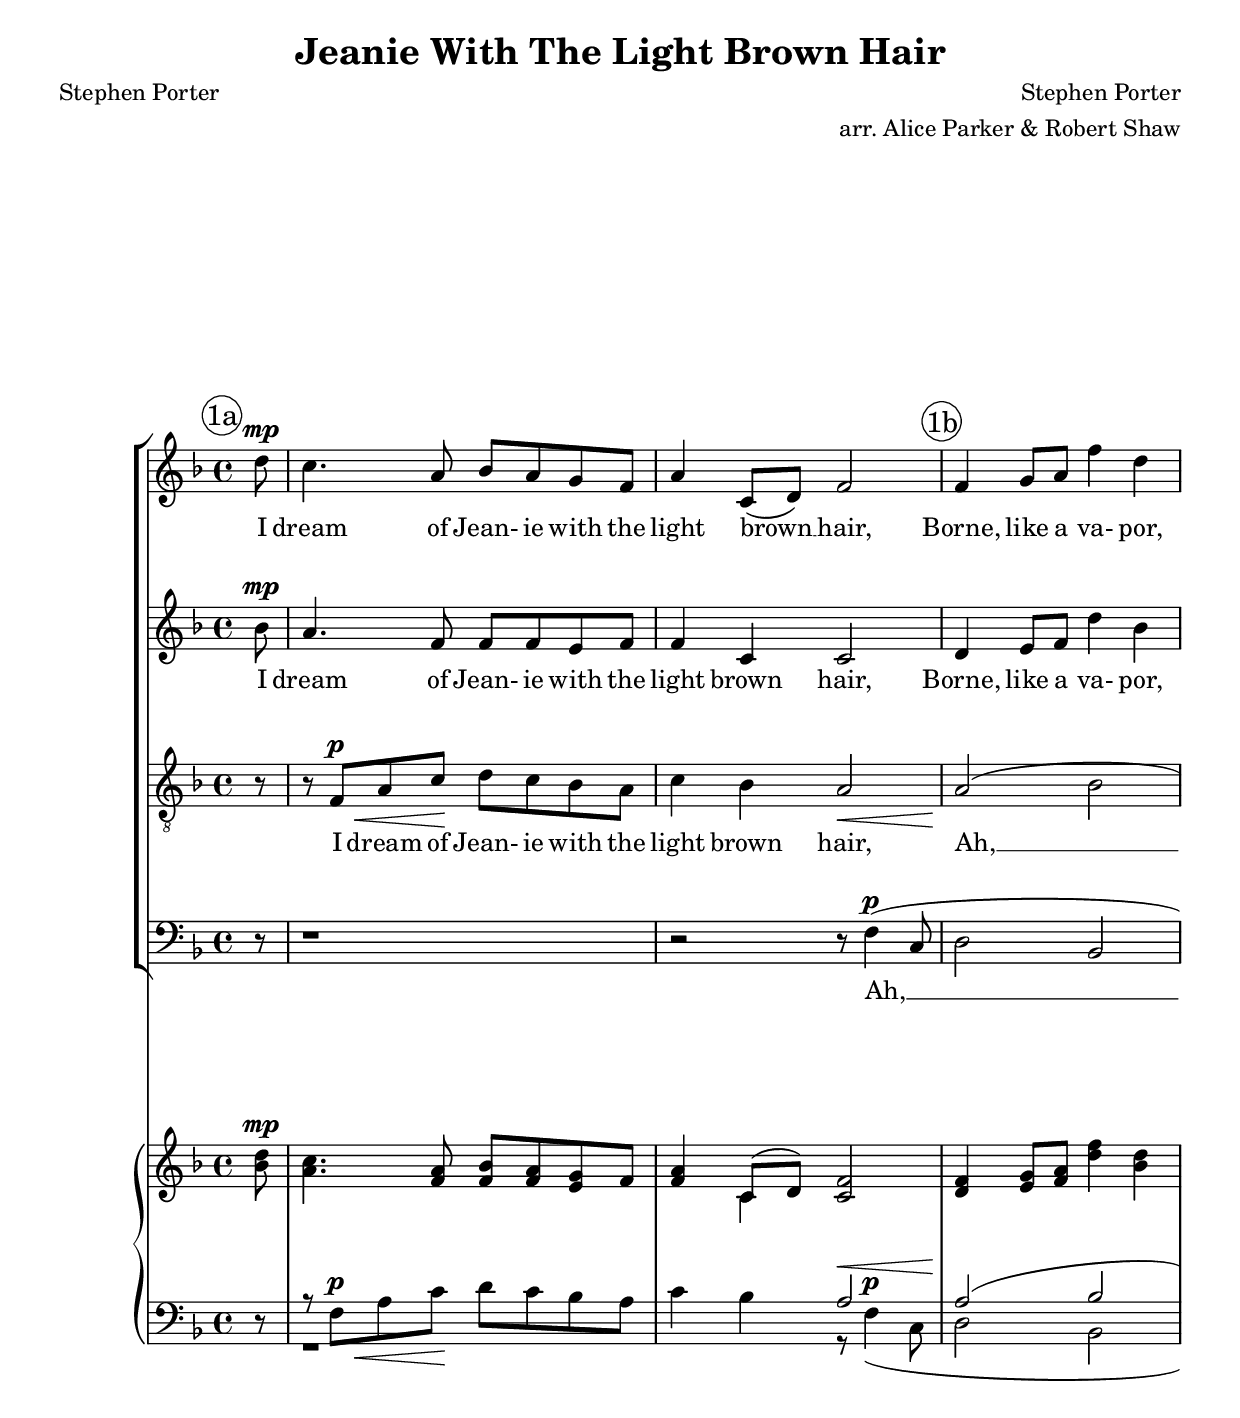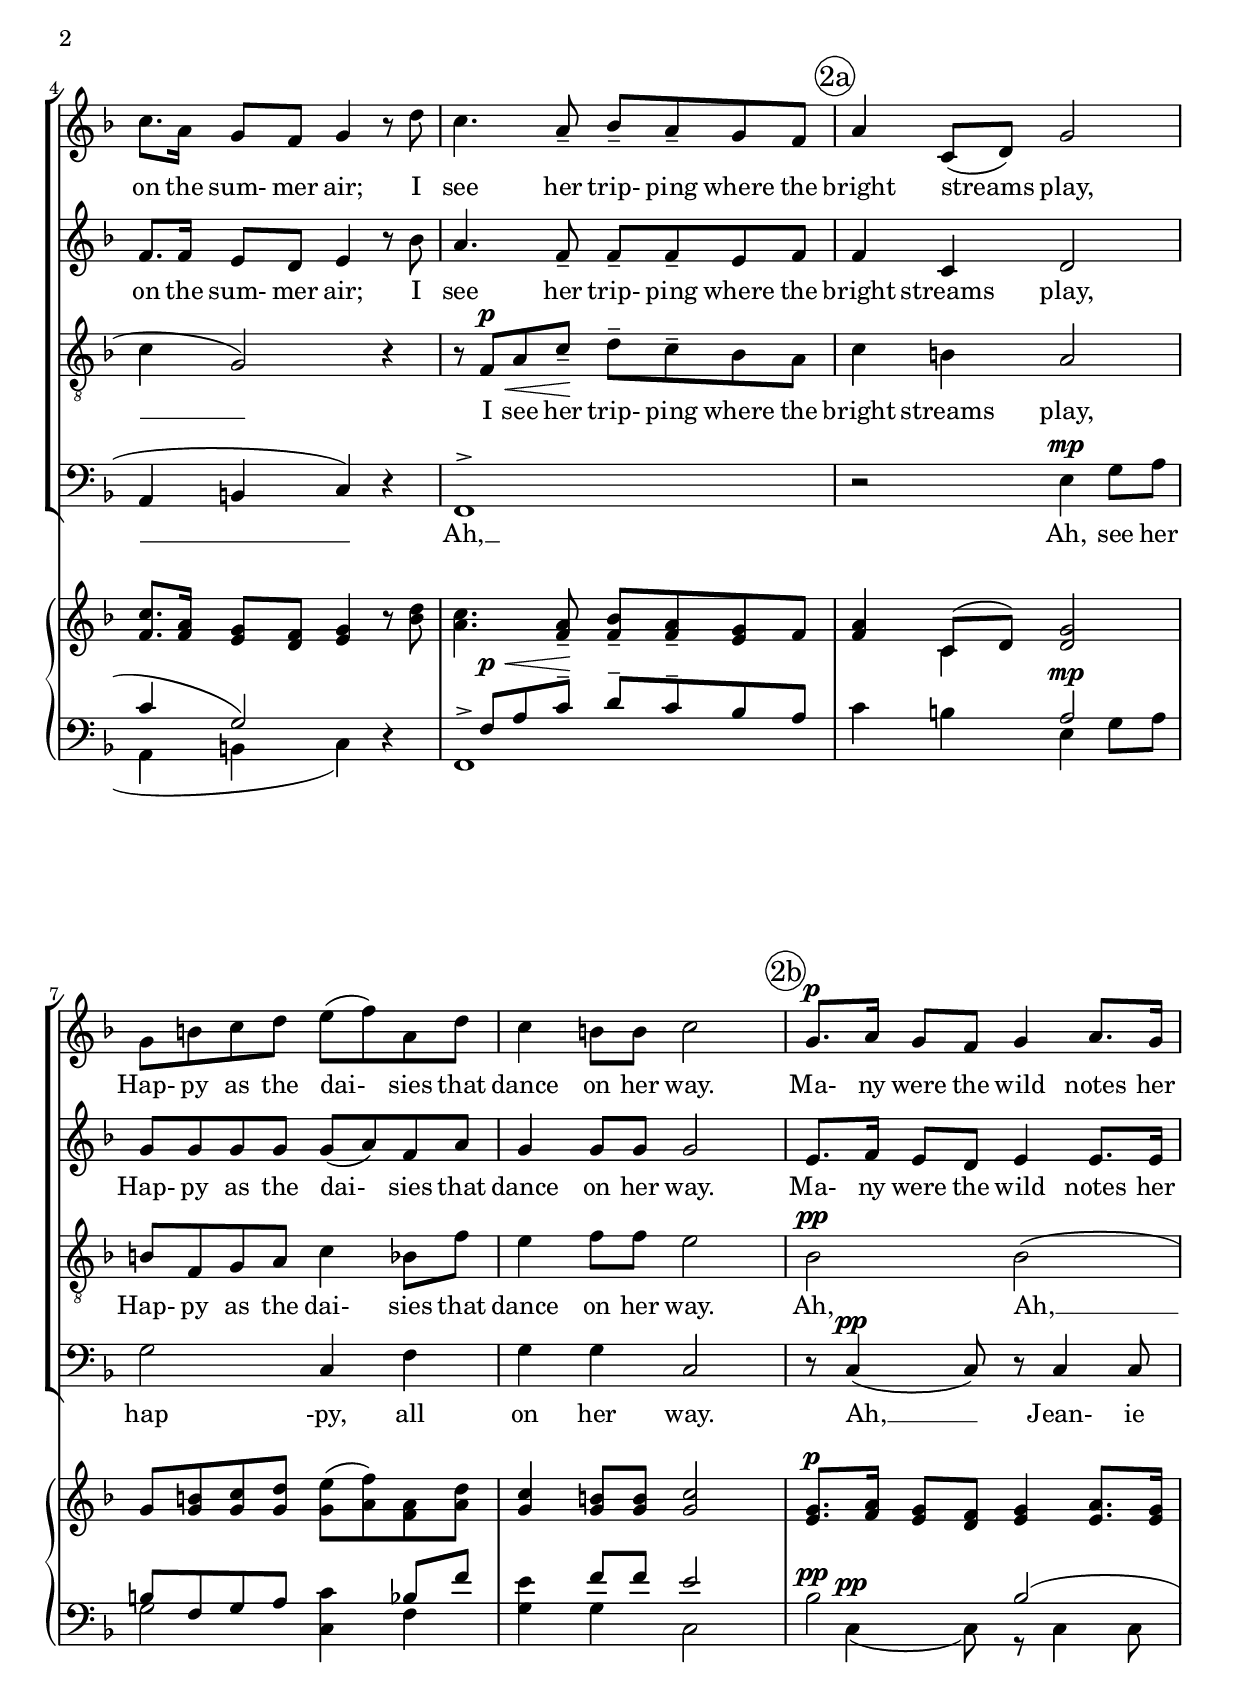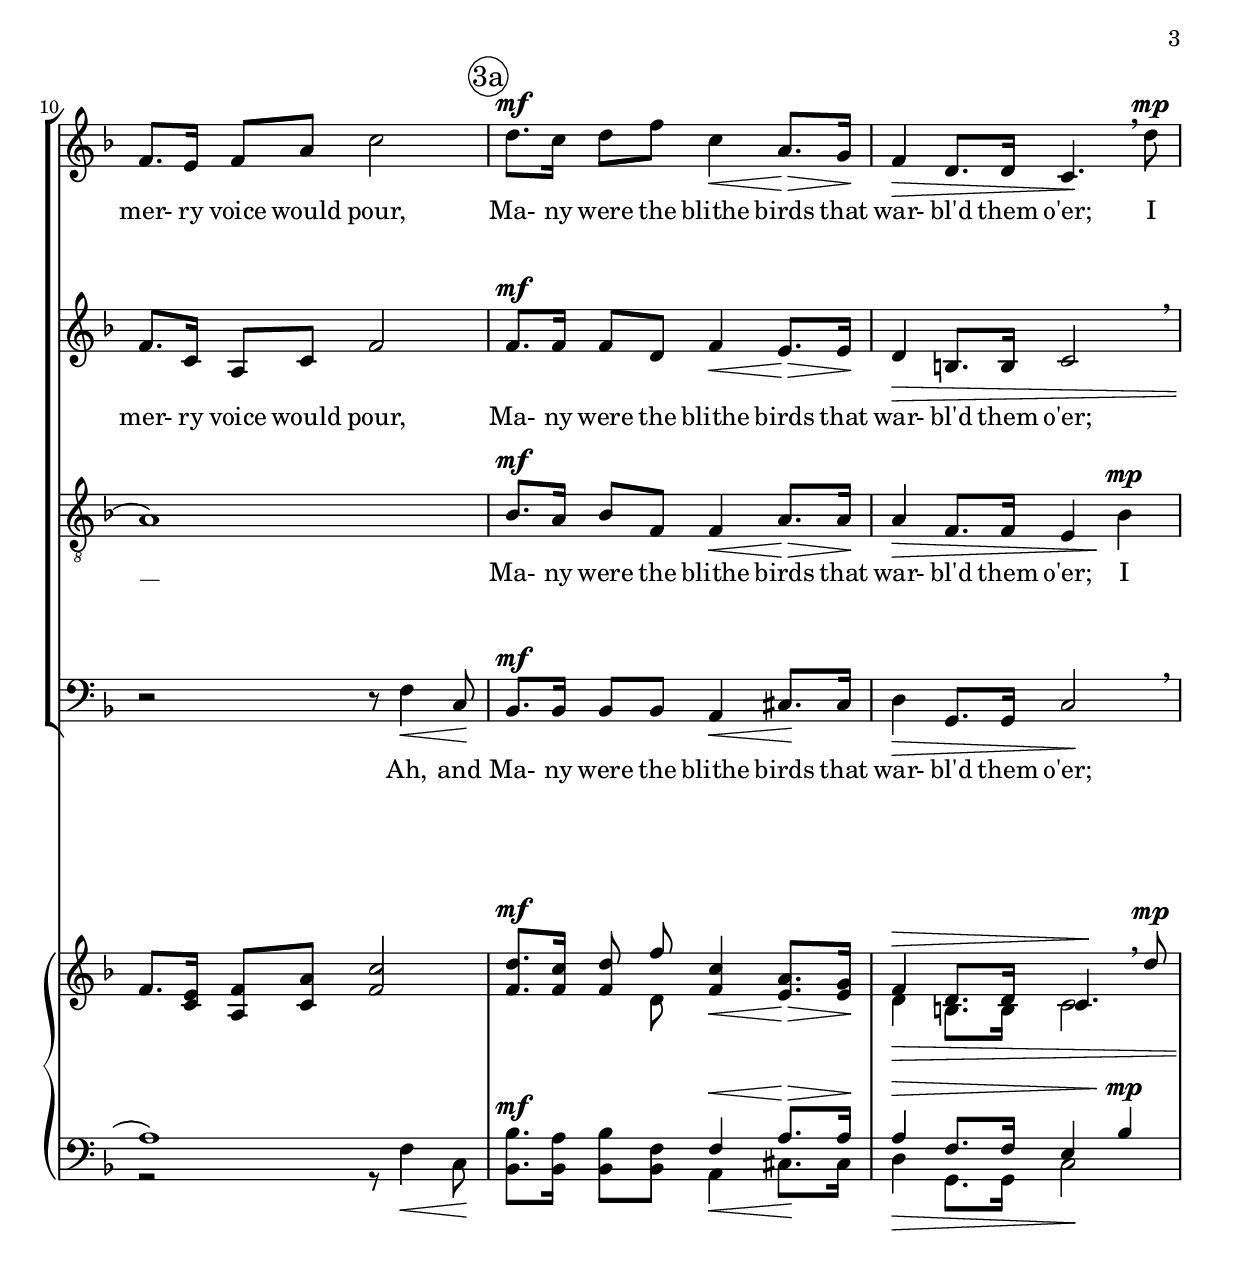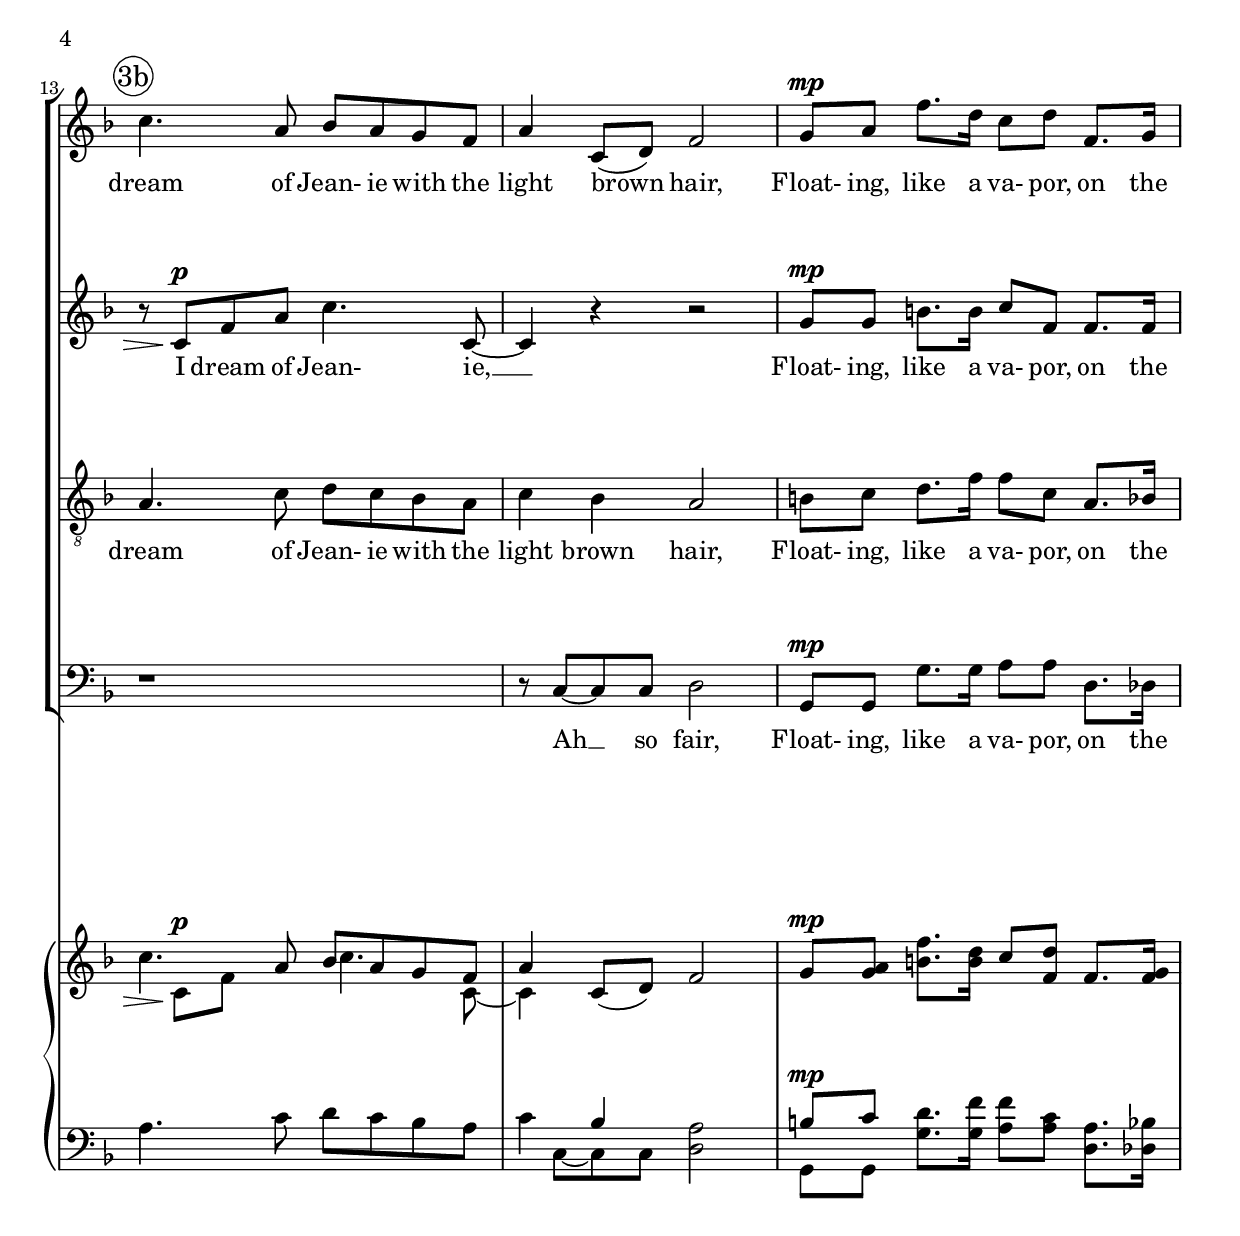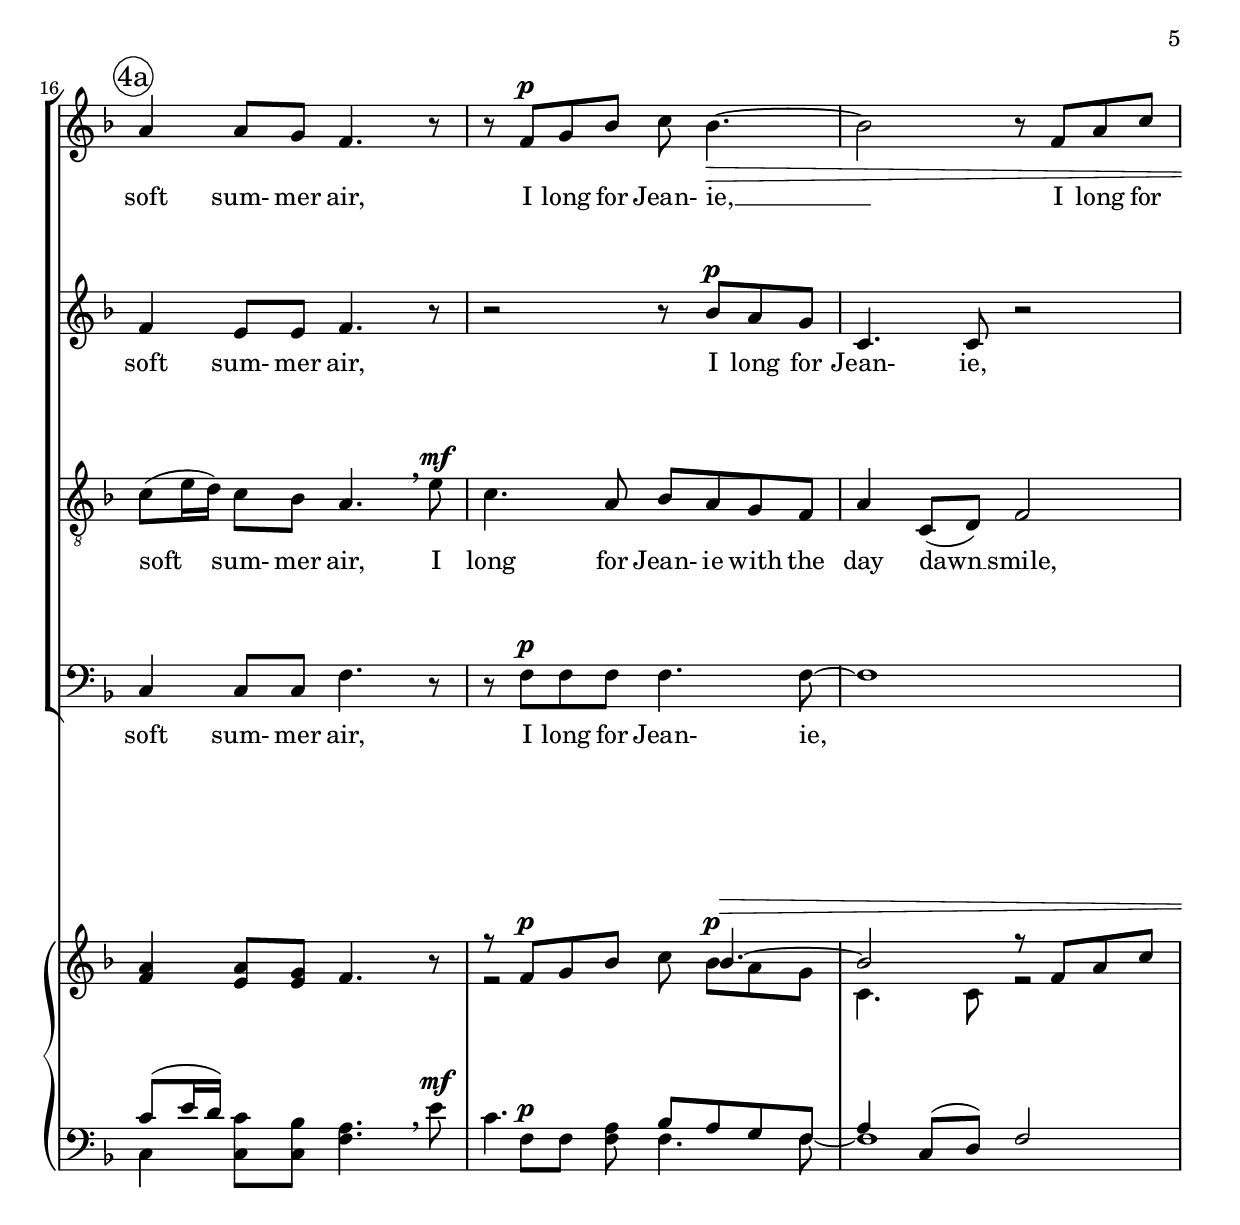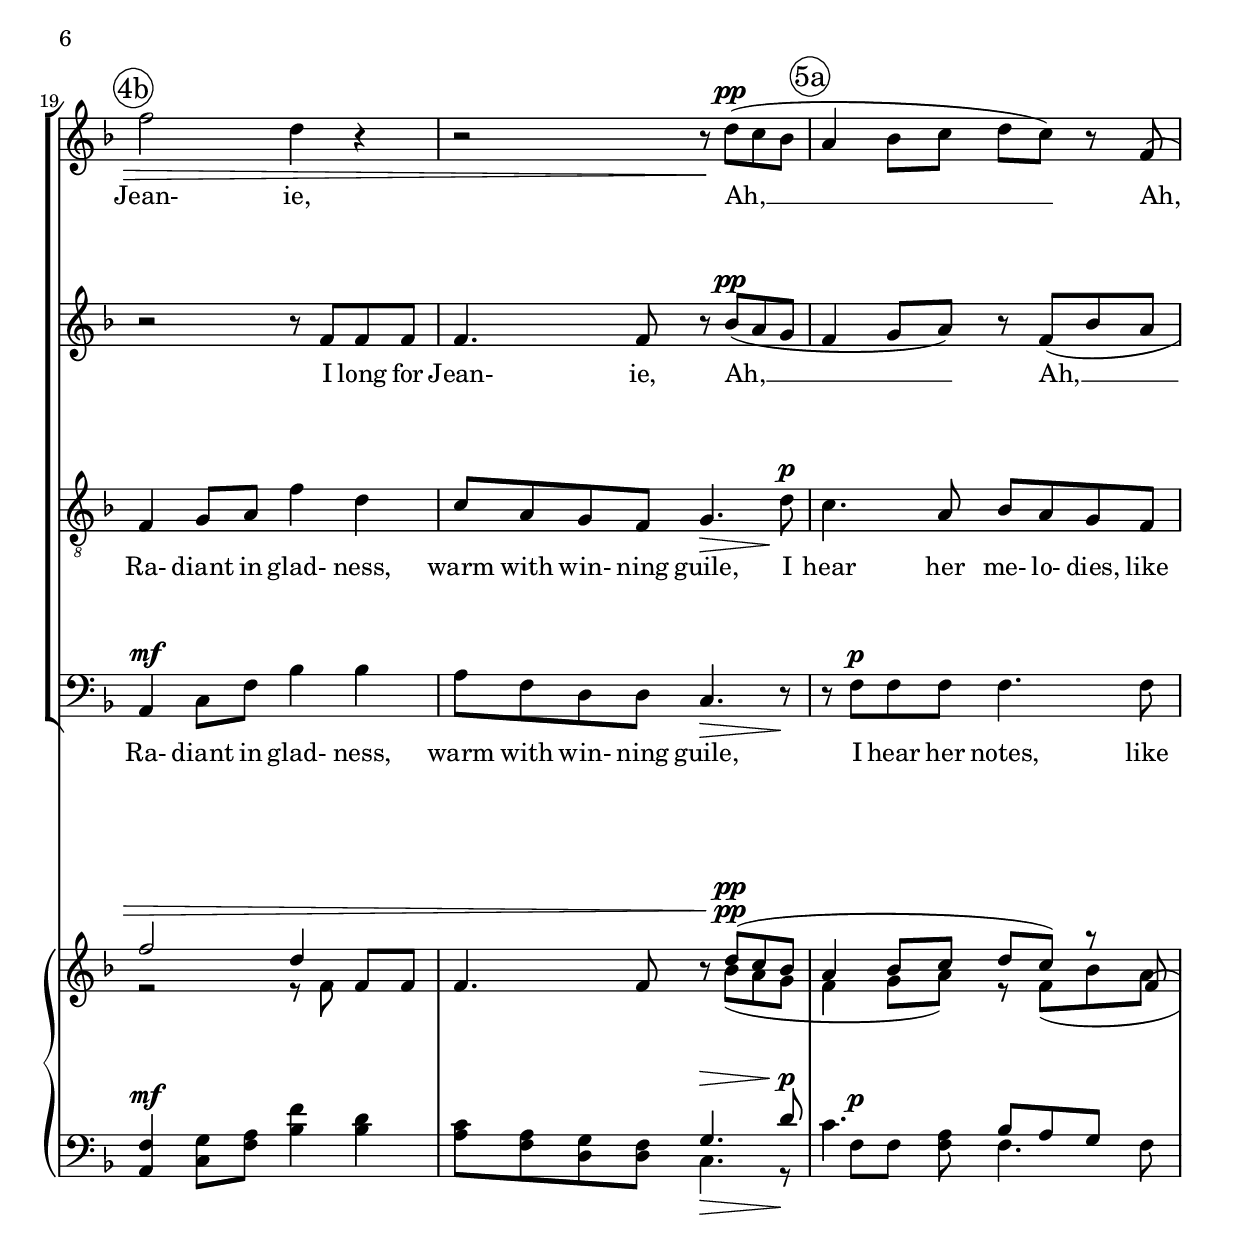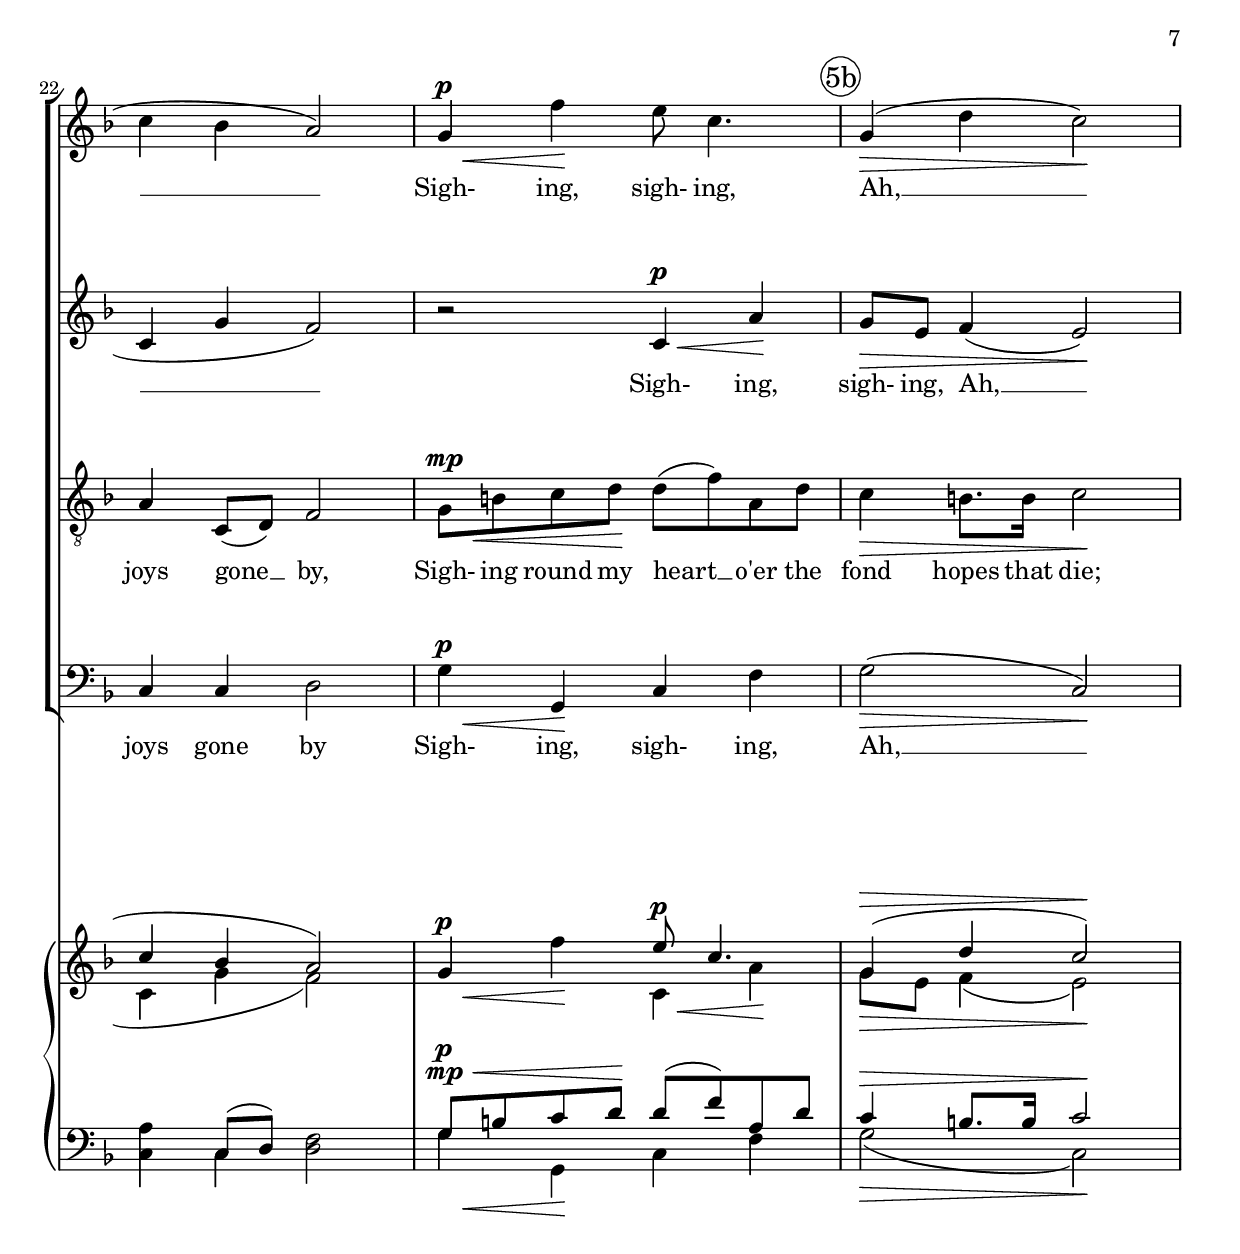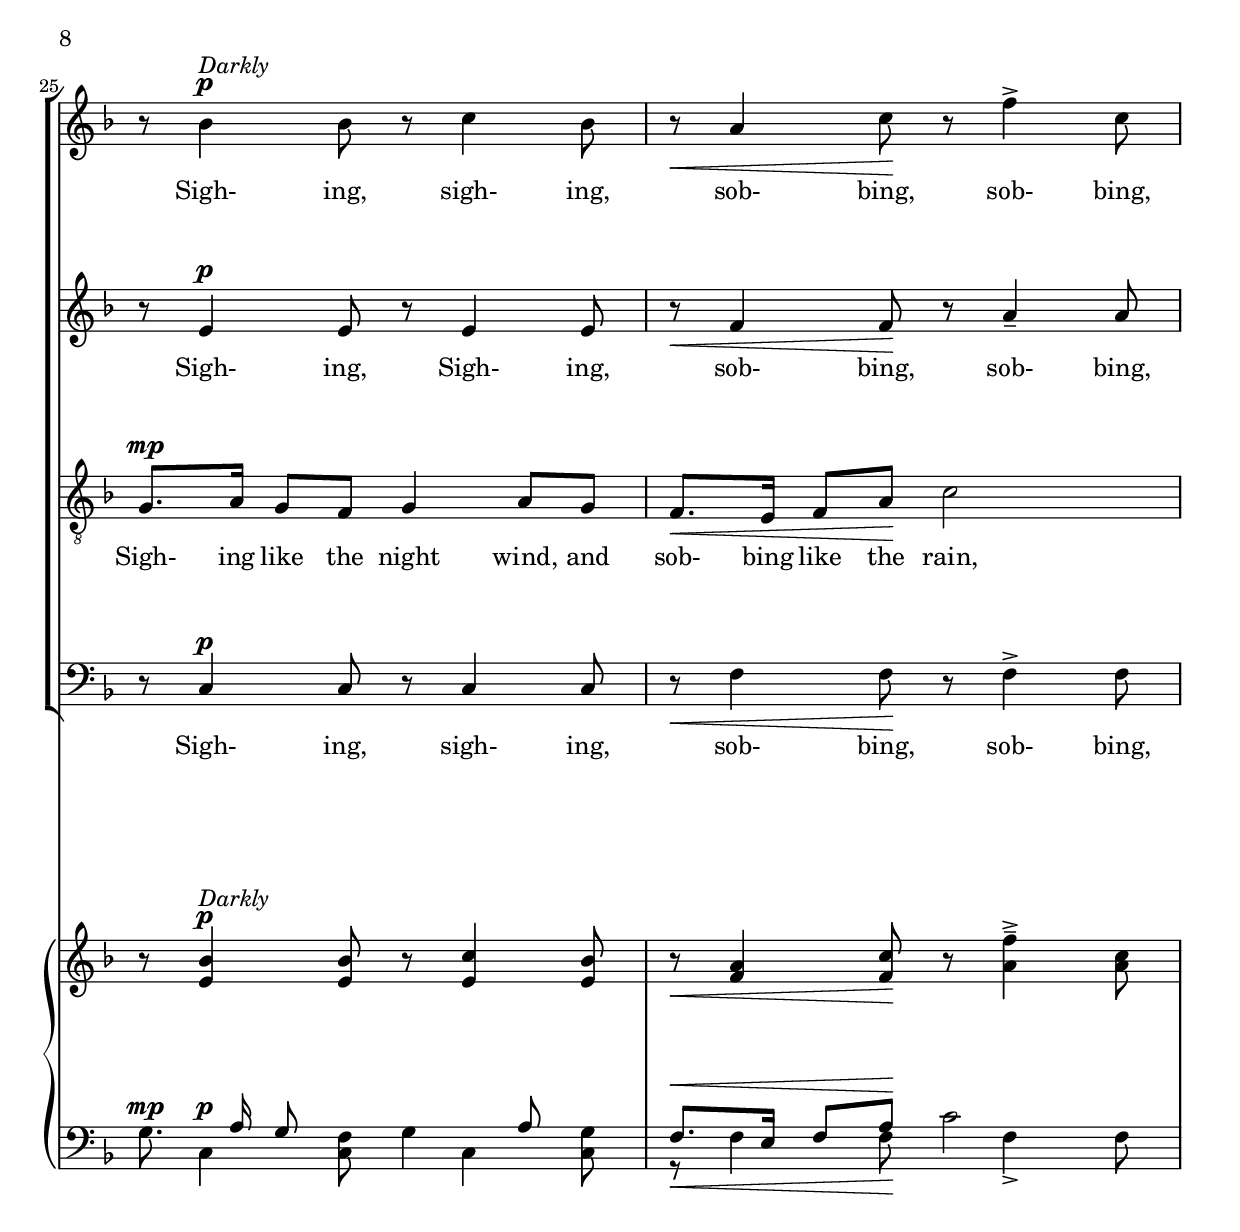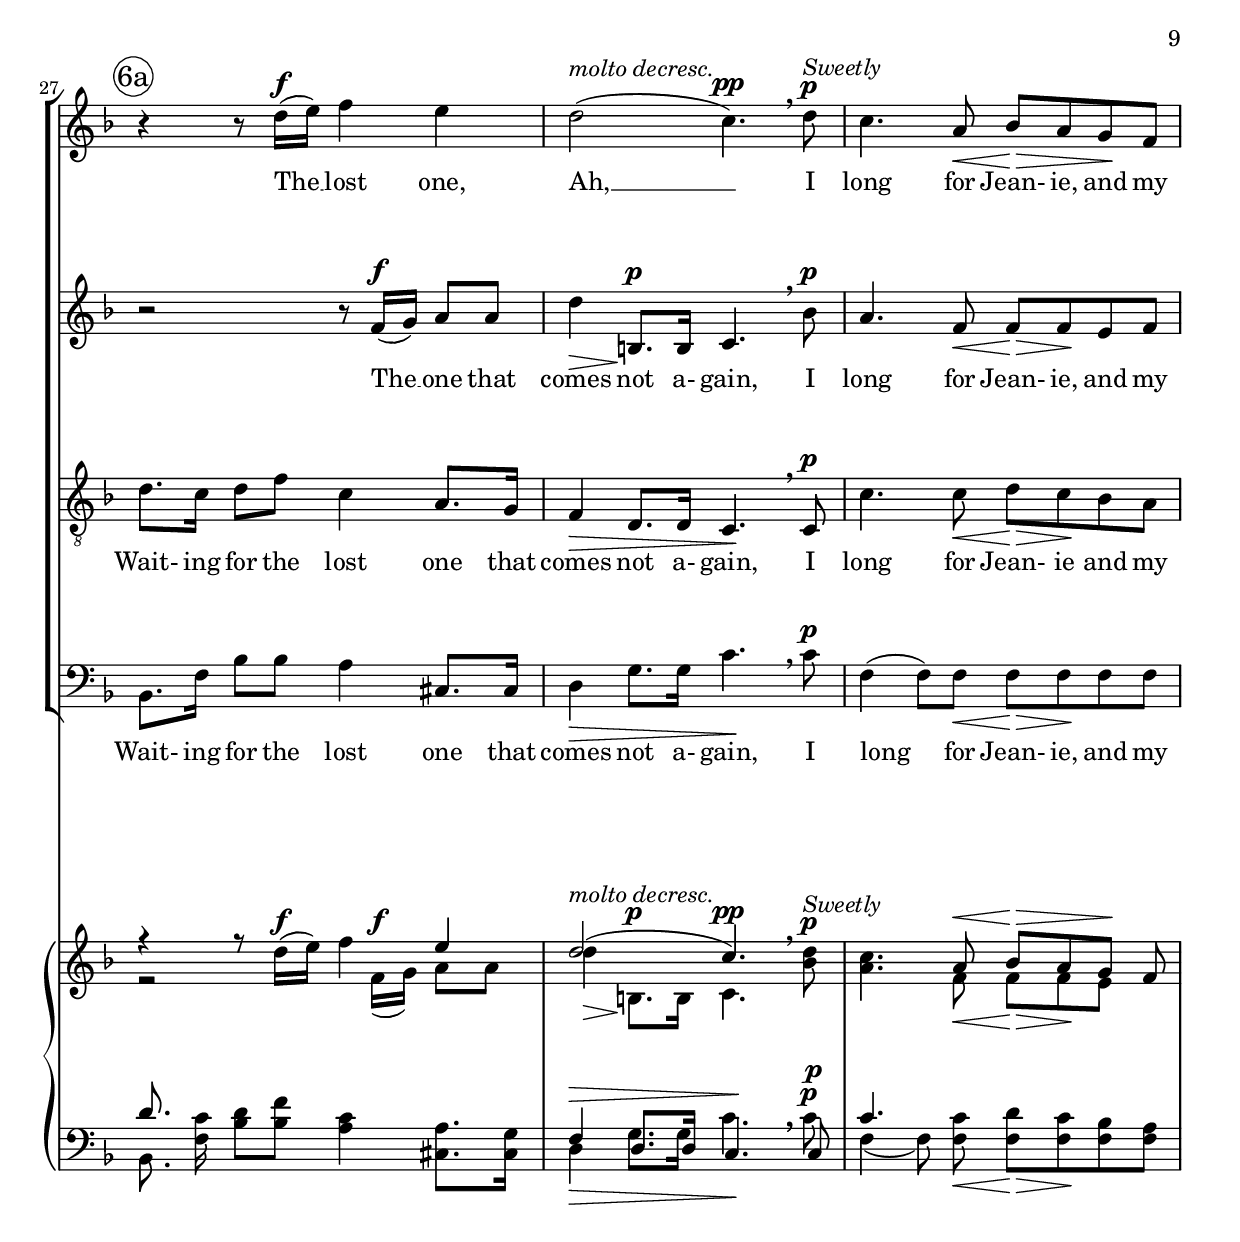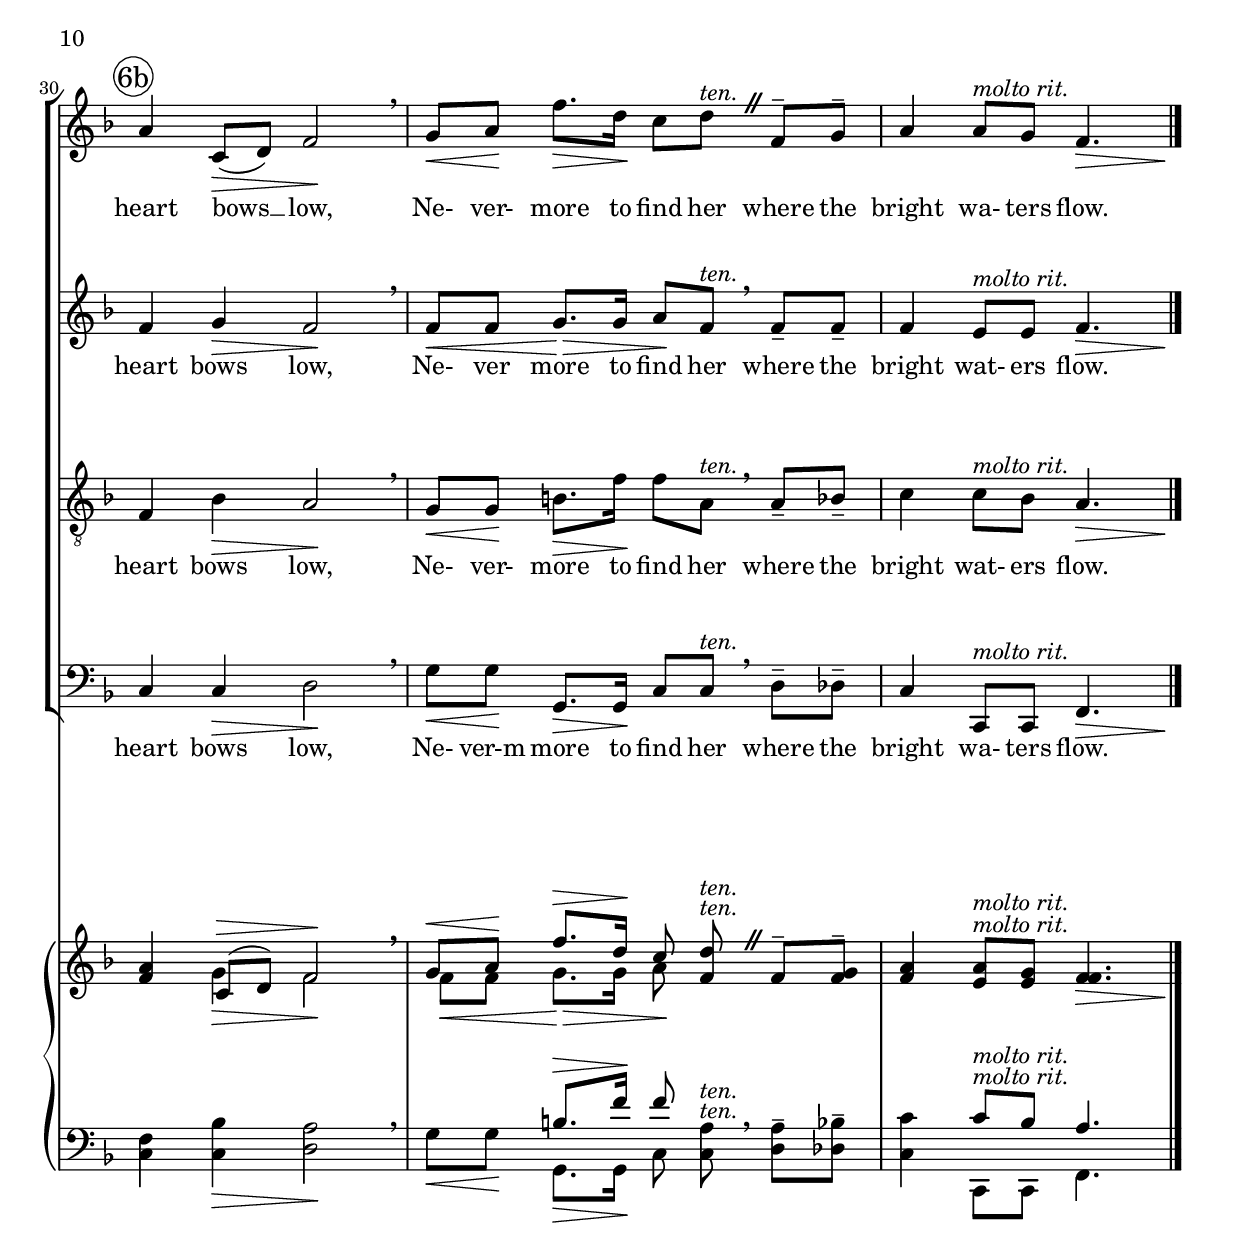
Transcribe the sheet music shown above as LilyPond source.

\version "2.19.80"

tempotrack = {
  \key f \major
  \time 4/4
}

RehearsalTrack = {
  \partial 8 \mark \markup { \circle "1a" } s8
  s1 s1
  \mark \markup {\circle "1b"}
  s1 s1 s1
  \mark \markup {\circle "2a"}
  s1 s1 s1
  \mark \markup {\circle "2b"}
  s1 s1
  \mark \markup {\circle "3a"}
  s1 s1
  \mark \markup {\circle "3b"}
  s1 s1 s1
  \mark \markup {\circle "4a"}
  s1 s1 s1
  \mark \markup {\circle "4b"}
  s1 s1
  \mark \markup {\circle "5a"}
  s1 s1 s1
  \mark \markup {\circle "5b"}
  s1 s1 s1
  \mark \markup {\circle "6a"}
  s1 s1 s1
  \mark \markup {\circle "6b"}
}

SopranoTempo = \relative c'' {
  \key f \major
  \time 4/4
  \partial 8 s8
  s1
}

SopranoMusic = \relative c'' {
  \key f \major
  \time 4/4
  \partial 8 d8^\mp
  c4. a8 bes a g f
  a4 c,8(d) f2
  f4 g8 a f'4 d
  c8. a16 g8 f g4 r8 d'
  c4. a8-- bes-- a-- g f % 5
  a4 c,8(d) g2
  g8 b c d e(f) a, d
  c4 b8 b c2
  g8.^\p a16 g8 f g4 a8. g16
  f8. e16 f8 a c2 % 10
  d8.^\mf c16 d8  f c4\<a8.\>g16\!
  f4\>d8. d16 c4.\! \breathe d'8^\mp
  c4. a8 bes a g f
  a4 c,8(d) f2
  g8^\mp a f'8. d16 c8 d f,8. g16 % 15
  a4 a8 g f4. r8
  r8 f8^\p g bes c bes4.~\>
  bes2 r8 f a c
  f2 d4 r
  r2 r8 d^\pp(c bes % 20
  a4 bes8 c d c) r f,(
  c'4 bes a2)
  g4^\p\< f'\! e8 c4.
  g4\>( d' c2)\!
  r8 bes4^\p^\markup{\italic Darkly} bes8 r c4 bes8 % 25
  r8\<a4 c8\! r f4-> c8
  r4 r8 d16^\f(e) f4 e
  d2^\markup{\italic{molto decresc.}}(c4.^\pp) \breathe d8^\p^\markup{\italic Sweetly}
  c4. a8\<bes\>a g\! f
  a4 c,8\>(d) f2\! \breathe % 30
  g8\< a\! f'8.\> d16\! c8 d^\markup{\italic ten.} \override BreathingSign.text = \markup { \musicglyph "scripts.caesura.straight"} \breathe f,8^- g^-
  a4 a8^\markup{\italic{molto rit.}} g f4.\> s8\!
  \bar "|."
}

SopranoLyrics = \lyricmode {
  I dream of Jean- ie with the light brown __ hair,
  Borne, like a va- por, on the sum- mer air;
  I see her trip- ping where the bright streams play,
  Hap- py as the dai- sies that dance on her way.
  Ma- ny were the wild notes her mer- ry voice would pour,
  Ma- ny were the blithe birds that war- bl'd them o'er;
  I dream of Jean- ie with the light brown hair,
  Float- ing, like a va- por, on the soft sum- mer air,
  I long for Jean- ie, __
  I long for Jean- ie,
  Ah, __ Ah, __
  Sigh- ing, sigh- ing,
  Ah, __
  Sigh- ing, sigh- ing, sob- bing, sob- bing,
  The __ lost one, Ah, __
  I long for Jean- ie, and my heart bows __ low,
  Ne- ver- more to find her where the bright wa- ters flow.
}

AltoTempo = \relative c' {
  \key f \major
  \time 4/4
  \partial 8 s8
  s1
}

AltoMusic = \relative c'' {
  \key f \major
  \time 4/4
  \partial 8 bes8^\mp
  a4. f8 f f e f
  f4 c c2
  d4 e8 f d'4 bes
  f8. f16 e8 d e4 r8 bes'
  a4. f8-- f-- f-- e f % 5
  f4 c d2
  g8 g g g g(a) f a
  g4 g8 g g2
  e8. f16 e8 d e4 e8. e16
  f8. c16 a8 c f2 % 10
  f8.^\mf f16 f8 d f4\<e8.\> e16\!
  d4\> b8. b16 c2 \breathe
  r8 c^\p f a c4. c,8~
  c4 r r2
  g'8^\mp g b8. b16 c8 f, f8. f16 % 15
  f4 e8 e f4. r8
  r2 r8 bes^\p a g
  c,4. c8 r2
  r2 r8 f f f
  f4. f8 r bes^\pp(a g % 20
  f4 g8 a) r f(bes a
  c,4 g' f2)
  r2 c4^\p\< a'\!
  g8\> e f4(e2)\!
  r8 e4^\p e8 r e4  e8 % 25
  r8\< f4 f8\! r8 a4-- a8
  r2 r8 f16^\f(g) a8 a
  d4\> b,8.^\p\! b16 c4. \breathe bes'8^\p
  a4. f8\< f\> f\! e f
  f4 g\> f2\! \breathe
  f8\< f g8.\> g16 a8\! f8^\markup{\italic ten.} \breathe f8-- f--
  f4 e8^\markup{\italic{molto rit.}} e f4.\> s8\!
  \bar "|."
}

AltoLyrics = \lyricmode {
  I dream of Jean- ie with the light brown hair,
  Borne, like a va- por, on the sum- mer air;
  I see her trip- ping where the bright streams play,
  Hap- py as the dai- sies that dance on her way.
  Ma- ny were the wild notes her mer- ry voice would pour,
  Ma- ny were the blithe birds that war- bl'd them o'er;
  I dream of Jean- ie, __
  Float- ing, like a va- por, on the soft sum- mer air,
  I long for Jean- ie,
  I long for Jean- ie,
  Ah, __ Ah, __
  Sigh- ing, sigh- ing, Ah, __
  Sigh- ing, Sigh- ing, sob- bing, sob- bing,
  The __ one that comes not a- gain,
  I long for Jean- ie, and my heart bows low,
  Ne- ver more to find her where the bright wat- ers flow.
}

TenorMusic = \relative c {
  \key f \major
  \time 4/4
  \partial 8 r8
  r8 f^\p\< a c\! d c bes a
  c4 bes a2\<
  a2\!( bes
  c4 g2) r4
  r8 f8^\p\< a c--\! d-- c-- bes a % 5
  c4 b a2
  b8 f g a c4 bes8 f'
  e4 f8 f e2
  bes2^\pp bes2(
  a1) % 10
  bes8.^\mf a16 bes8 f f4\< a8.\> a16\!
  a4\> f8. f16 e4 bes'^\mp
  a4. c8 d c bes a
  c4 bes a2
  b8 c d8. f16 f8 c a8. bes16 % 15
  c8(e16 d) c8 bes a4. \breathe e'8^\mf
  c4. a8 bes a g f
  a4 c,8(d) f2
  f4 g8 a f'4d
  c8 a g f g4.\> d'8^\p\! % 20
  c4. a8 bes a g f
  a4 c,8(d) f2
  g8^\mp\< b c d\! d(f) a, d
  c4\> b8. b16 c2\!
  g8.^\mp a16 g8 f g4 a8 g % 25
  f8.\< e16 f8 a\! c2
  d8. c16 d8 f c4 a8. g16
  f4\> d8. d16 c4.\! \breathe c8^\p
  c'4. c8\< d\> c\! bes a
  f4 bes\> a2\! \breathe
  g8\< g\! b8.\> f'16\! f8 a,^\markup{\italic ten.} \breathe a8-- bes--
  c4 c8^\markup{\italic{molto rit.}} bes a4.\> s8\!
  \bar "|."
}

TenorLyrics = \lyricmode {
  I dream of Jean- ie with the light brown hair,
  Ah, __
  I see her trip- ping where the bright streams play,
  Hap- py as the dai- sies that dance on her way.
  Ah, Ah, __
  Ma- ny were the blithe birds that war- bl'd them o'er;
  I dream of Jean- ie with the light brown hair,
  Float- ing, like a va- por, on the soft sum- mer air,
  I long for Jean- ie with the day dawn __ smile,
  Ra- diant in glad- ness, warm with win- ning guile,
  I hear her me- lo- dies, like joys gone __ by,
  Sigh- ing round my heart __ o'er the fond hopes that die;
  Sigh- ing like the night wind, and sob- bing like the rain,
  Wait- ing for the lost one that comes not a- gain,
  I long for Jean- ie and my heart bows low,
  Ne- ver- more to find her where the bright wat- ers flow.
}

BassMusic = \relative c {
  \key f \major
  \time 4/4
  \partial 8 r8
  r1
  r2 r8 f4^\p(c8
  d2 bes
  a4 b c) r
  f,1^> % 5
  r2 e'4^\mp g8 a
  g2 c,4 f
  g4 g c,2
  r8 c4^\pp(c8) r c4 c8
  r2 r8 f4\<c8\! % 10
  bes8.^\mf bes16 bes8 bes a4\< cis8.\! cis16\!
  d4\> g,8. g16 c2\! \breathe
  r1
  r8 c~c c d2
  g,8^\mp g g'8. g16 a8 a d,8. des16 % 15
  c4 c8 c f4. r8
  r8 f8^\p f f f4. f8~
  f1
  a,4^\mf c8 f bes4 bes
  a8 f d d c4.\> r8\! % 20
  r8 f8^\p f f f4. f8
  c4 c d2
  g4^\p\< g,\! c4 f
  g2\>(c,)\!
  r8 c4^\p c8 r c4 c8 % 25
  r8\< f4 f8\! r f4-> f8
  bes,8. f'16 bes8 bes a4 cis,8. cis16
  d4\> g8. g16 c4.\! \breathe c8^\p
  f,4(f8) f\< f\> f\! f f
  c4 c\> d2\! \breathe % 30
  g8\< g\! g,8.\> g16\! c8 c^\markup{\italic ten.} \breathe d8-- des--
  c4 c,8^\markup{\italic{molto rit.}} c f4.\> s8\!
  \bar "|."
}

BassLyrics = \lyricmode {
  Ah, __ Ah, __
  Ah, see her hap -py, all on her way.
  Ah, __ Jean- ie
  Ah, and
  Ma- ny were the blithe birds that war- bl'd them o'er;
  Ah __ so fair, 
  Float- ing, like a va- por, on the soft sum- mer air,
  I long for Jean- ie, Ra- diant in glad- ness,
  warm with win- ning guile,
  I hear her notes, like joys gone by
  Sigh- ing, sigh- ing, Ah, __
  Sigh- ing, sigh- ing, sob- bing, sob- bing,
  Wait- ing for the lost one that comes not a- gain,
  I long for Jean- ie, and my heart bows low,
  Ne- ver-m more to find her where the bright wa- ters flow.
}


\header {
  title = "Jeanie With The Light Brown Hair"
  composer = "Stephen Porter"
  poet     = "Stephen Porter"
  arranger = "arr. Alice Parker & Robert Shaw"
}

global = {
  \key f \major
  \time 4/4
}

\score {
  <<
    \new ChoirStaff <<
      \new Staff = "sopranos" <<
        \new Voice { \RehearsalTrack }
%	\sopranoTempo
        \new Voice = sopranos \with { \remove "Note_heads_engraver" \remove "Rest_engraver" \consists "Completion_heads_engraver" \consists "Completion_rest_engraver" } { << \global \SopranoMusic >> }
        \context Lyrics = "sopranos" \lyricsto "sopranos" \SopranoLyrics
      >>
      \new Staff = "altos" <<
        \new Voice = "altos" { << \global \AltoMusic >> }
        \context Lyrics = "altos" \lyricsto "altos" \AltoLyrics
      >>
      \new Staff = "tenori" <<
        \new Voice = "tenors" { \clef "treble_8" << \global \TenorMusic >> }
        \context Lyrics = "tenors" \lyricsto "tenors" \TenorLyrics
      >>
      \new Staff = "basses" <<
        \new Voice = "basses" { \clef bass << \global \BassMusic >> }
        \context Lyrics = "basses" \lyricsto "basses" \BassLyrics
      >>
    >>
    \new PianoStaff <<
      \new Staff <<
        \set Staff.printPartCombineTexts = ##f
        \partcombine
        << \global \SopranoMusic >>
        << \global \AltoMusic >>
      >>
      \new Staff <<
        \clef bass
        \set Staff.printPartCombineTexts = ##f
        \partcombine
        << \global \TenorMusic >>
        << \global \BassMusic >>
      >>
    >>
  >>
  \layout {}
  \midi {}
}
